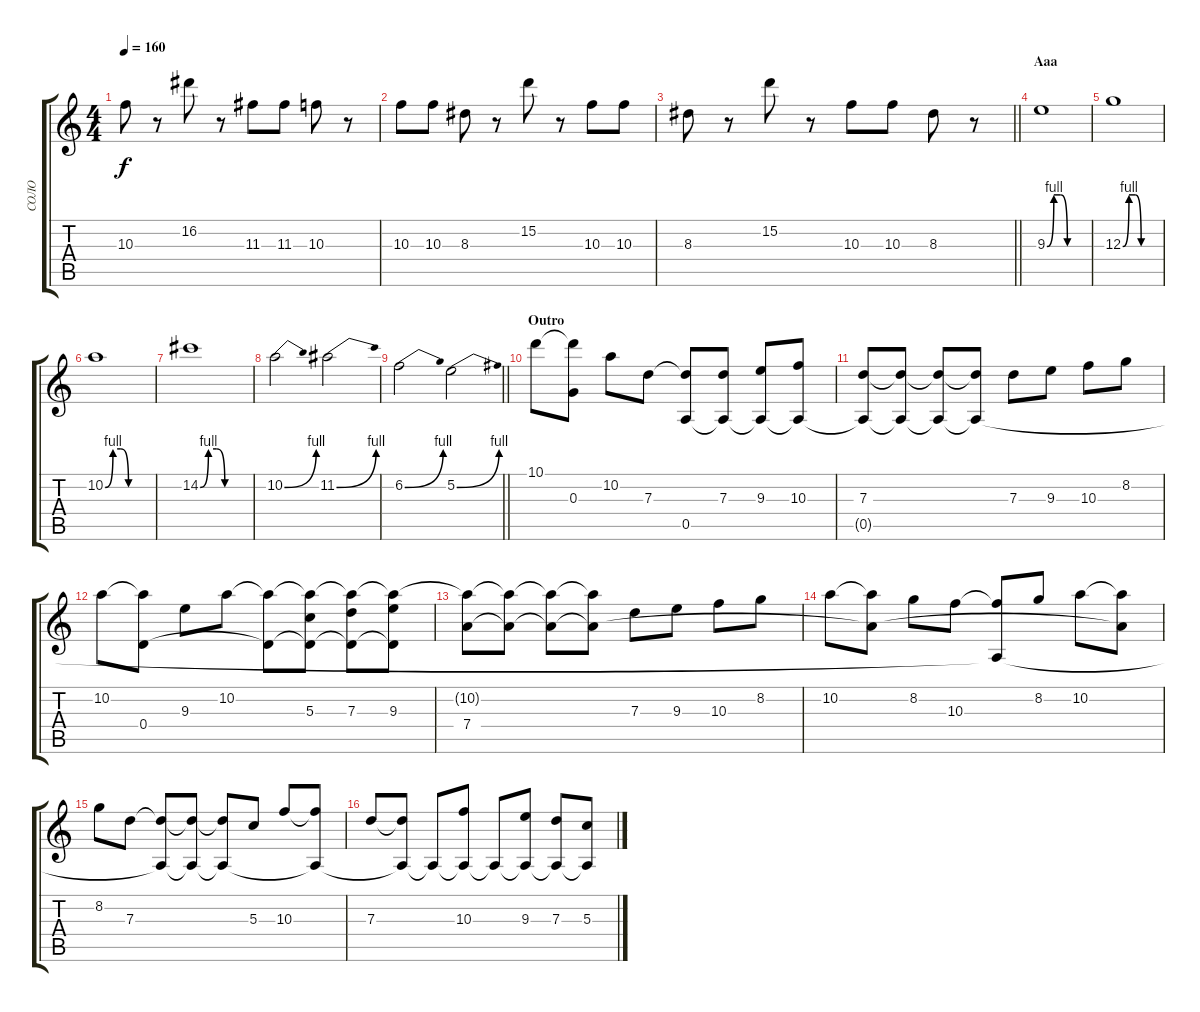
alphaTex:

\track ("СОЛО" "СОЛО") {instrument distortionguitar}
\staff {score tabs}
\tuning (E4 B3 G3 D3 A2 E2) {hide}
\ts (4 4)
\tempo 160
\clef g2
\ks c
10.3.8{dy f} r.8 16.2.8 r.8 11.3.8 11.3.8 10.3.8 r.8 |
10.3.8 10.3.8 8.3.8 r.8 15.2.8 r.8 10.3.8 10.3.8 |
\barLineRight lightlight
8.3.8 r.8 15.2.8 r.8 10.3.8 10.3.8 8.3.8 r.8 |
\section ("" "Aaa")
9.3{be (custom 0 0 10 4 20 4 30 0 60 0)}.1 |
12.3{be (custom 0 0 10 4 20 4 30 0 60 0)}.1 |
10.2{be (custom 0 0 10 4 20 4 30 0 60 0)}.1 |
14.2{be (custom 0 0 10 4 20 4 30 0 60 0)}.1 |
10.2{be (bend 0 0 60 4)}.2 11.2{be (bend 0 0 60 4)}.2 |
\barLineRight lightlight
6.2{be (bend 0 0 60 4)}.2 5.2{be (bend 0 0 60 4)}.2 |
\section ("" "Outro")
10.1.8 (10.1{t} 0.3).8 10.2.8 7.3.8 (7.3{t} 0.5).8 (7.3 0.5{t}).8 (9.3 0.5{t}).8 (10.3 0.5{t}).8 |
(7.3 0.5{t}).8 (7.3{t} 0.5{t}).8 (7.3{t} 0.5{t}).8 (7.3{t} 0.5{t}).8 7.3.8 9.3.8 10.3.8 8.2.8 |
10.2.8 (10.2{t} 0.4).8 9.3.8 10.2.8 (10.2{t} 0.4{t}).8 (10.2{t} 5.3 0.4{t}).8 (10.2{t} 7.3 0.4{t}).8 (10.2{t} 9.3 0.4{t}).8 |
(10.2{t} 7.4).8 (10.2{t} 7.4{t}).8 (10.2{t} 7.4{t}).8 (10.2{t} 7.4{t}).8 7.3.8 9.3.8 10.3.8 8.2.8 |
10.2.8 (10.2{t} 7.4{t}).8 8.2.8 10.3.8 (10.3{t} 0.5{t}).8 8.2.8 10.2.8 (10.2{t} 7.4{t}).8 |
8.2.8 7.3.8 (7.3{t} 0.5{t}).8 (7.3{t} 0.5{t}).8 (7.3{t} 0.5{t}).8 5.3.8 10.3.8 (10.3{t} 0.5{t}).8 |
7.3.8 (7.3{t} 0.5{t}).8 0.5{t}.8 (10.3 0.5{t}).8 0.5{t}.8 (9.3 0.5{t}).8 (7.3 0.5{t}).8 (5.3 0.5{t}).8
